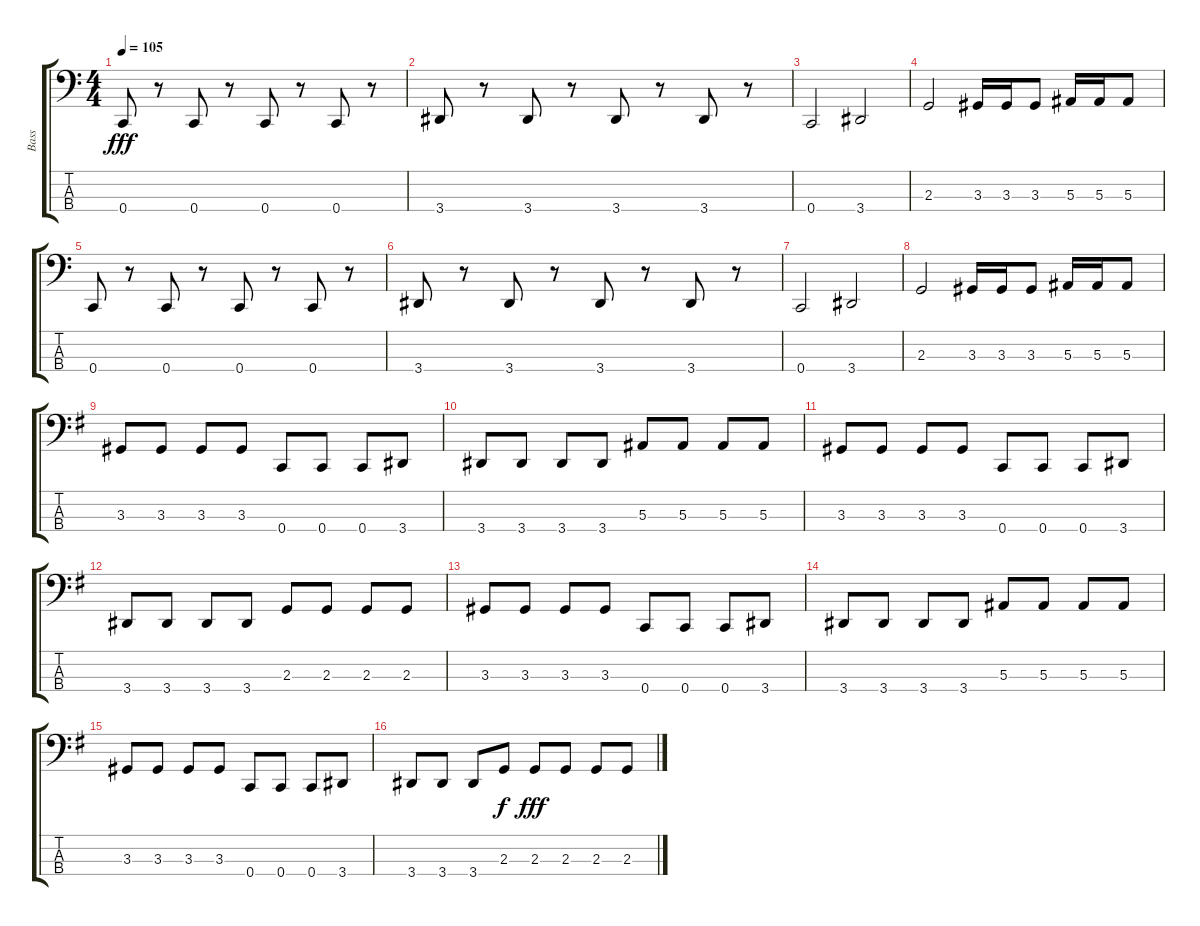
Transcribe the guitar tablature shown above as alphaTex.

\track ("Bass" "Bass") {instrument slapbass2}
\staff {score tabs}
\tuning (Eb2 Bb1 F1 C1) {hide}
\ts (4 4)
\tempo 105
\clef f4
\ks c
0.4.8{dy fff} r.8 0.4.8 r.8 0.4.8 r.8 0.4.8 r.8 |
3.4.8 r.8 3.4.8 r.8 3.4.8 r.8 3.4.8 r.8 |
0.4.2 3.4.2 |
2.3.2 3.3.16 3.3.16 3.3.8 5.3.16 5.3.16 5.3.8 |
0.4.8 r.8 0.4.8 r.8 0.4.8 r.8 0.4.8 r.8 |
3.4.8 r.8 3.4.8 r.8 3.4.8 r.8 3.4.8 r.8 |
0.4.2 3.4.2 |
2.3.2 3.3.16 3.3.16 3.3.8 5.3.16 5.3.16 5.3.8 |
\ks g
3.3.8 3.3.8 3.3.8 3.3.8 0.4.8 0.4.8 0.4.8 3.4.8 |
3.4.8 3.4.8 3.4.8 3.4.8 5.3.8 5.3.8 5.3.8 5.3.8 |
3.3.8 3.3.8 3.3.8 3.3.8 0.4.8 0.4.8 0.4.8 3.4.8 |
3.4.8 3.4.8 3.4.8 3.4.8 2.3.8 2.3.8 2.3.8 2.3.8 |
3.3.8 3.3.8 3.3.8 3.3.8 0.4.8 0.4.8 0.4.8 3.4.8 |
3.4.8 3.4.8 3.4.8 3.4.8 5.3.8 5.3.8 5.3.8 5.3.8 |
3.3.8 3.3.8 3.3.8 3.3.8 0.4.8 0.4.8 0.4.8 3.4.8 |
3.4.8 3.4.8 3.4.8 2.3.8{dy f} 2.3.8{dy fff} 2.3.8 2.3.8 2.3.8
